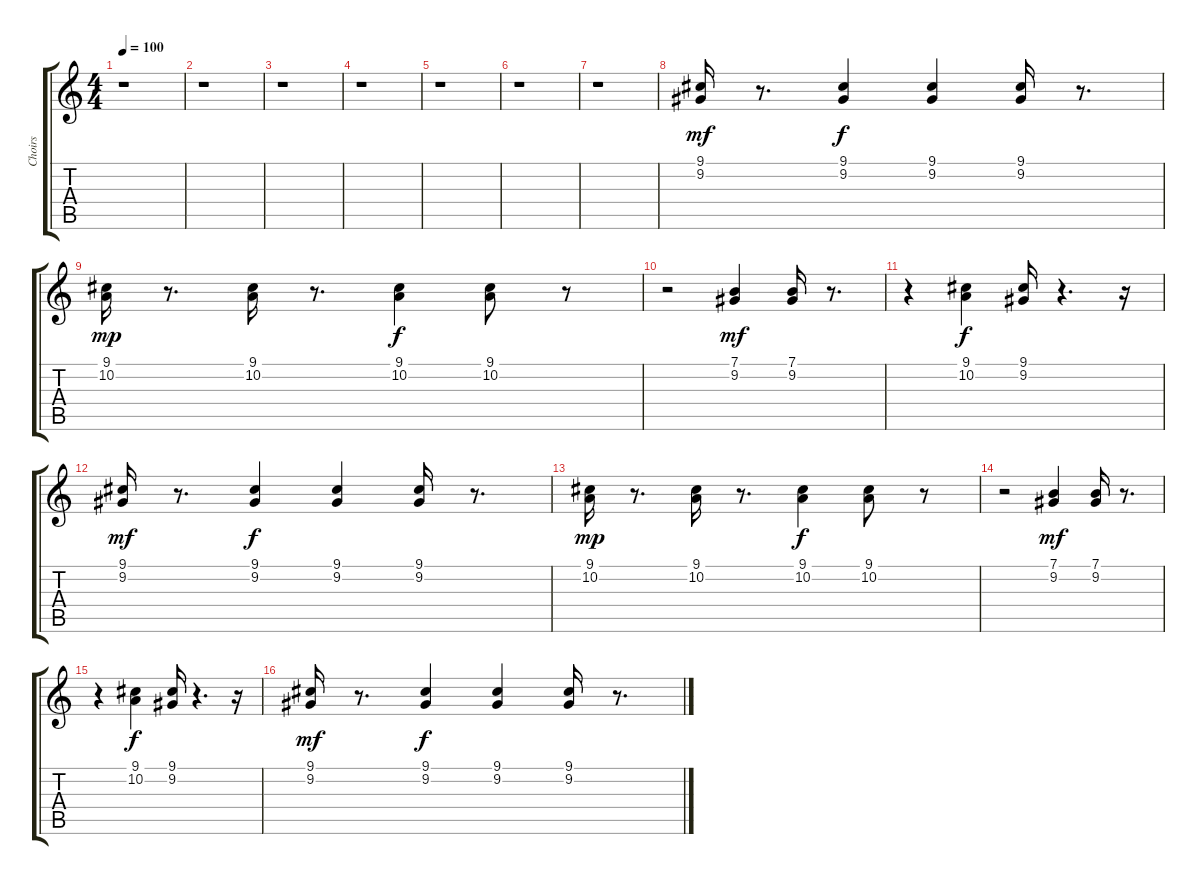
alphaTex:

\track ("Choirs" "Choirs") {instrument choiraahs}
\staff {score tabs}
\tuning (E4 B3 G3 D3 A2 E2) {hide}
\ts (4 4)
\tempo 100
\clef g2
\ks c
r.1{dy f} |
r.1 |
r.1 |
r.1 |
r.1 |
r.1 |
r.1 |
(9.1 9.2).16{dy mf} r.8{d} (9.1 9.2).4{dy f} (9.1 9.2).4 (9.1 9.2).16 r.8{d} |
(9.1 10.2).16{dy mp} r.8{d} (9.1 10.2).16 r.8{d} (9.1 10.2).4{dy f} (9.1 10.2).8 r.8 |
r.2 (7.1 9.2).4{dy mf} (7.1 9.2).16 r.8{d} |
r.4 (9.1 10.2).4{dy f} (9.1 9.2).16 r.4{d} r.16 |
(9.1 9.2).16{dy mf} r.8{d} (9.1 9.2).4{dy f} (9.1 9.2).4 (9.1 9.2).16 r.8{d} |
(9.1 10.2).16{dy mp} r.8{d} (9.1 10.2).16 r.8{d} (9.1 10.2).4{dy f} (9.1 10.2).8 r.8 |
r.2 (7.1 9.2).4{dy mf} (7.1 9.2).16 r.8{d} |
r.4 (9.1 10.2).4{dy f} (9.1 9.2).16 r.4{d} r.16 |
(9.1 9.2).16{dy mf} r.8{d} (9.1 9.2).4{dy f} (9.1 9.2).4 (9.1 9.2).16 r.8{d}
